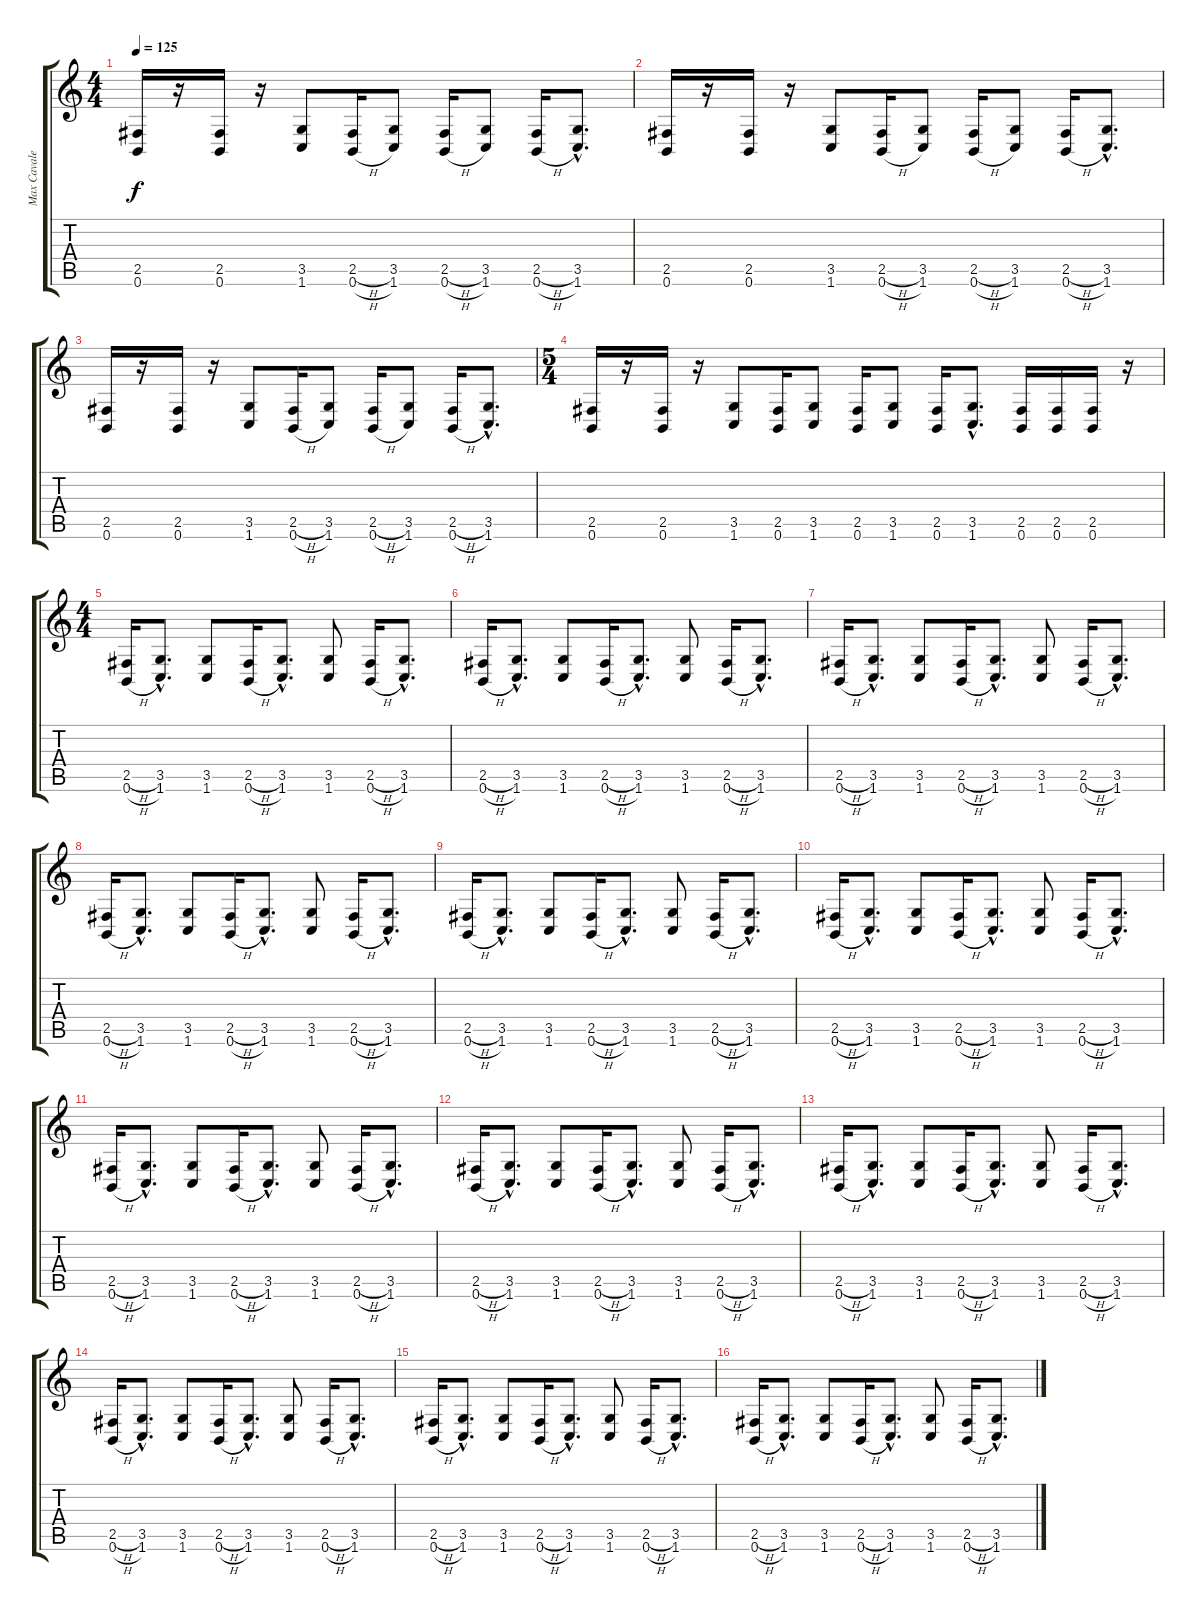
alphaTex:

\track ("Max Cavalera" "Max Cavale") {instrument distortionguitar}
\staff {score tabs}
\tuning (B3 Gb3 D3 A2 E2 B1) {hide}
\ts (4 4)
\tempo 125
\clef g2
\ks c
(2.5 0.6).16{dy f} r.16 (2.5 0.6).16 r.16 (3.5 1.6).8 (2.5{h} 0.6{h}).16 (3.5 1.6).8 (2.5{h} 0.6{h}).16 (3.5 1.6).8 (2.5{h} 0.6{h}).16 (3.5{hac} 1.6{hac}).8{d} |
(2.5 0.6).16 r.16 (2.5 0.6).16 r.16 (3.5 1.6).8 (2.5{h} 0.6{h}).16 (3.5 1.6).8 (2.5{h} 0.6{h}).16 (3.5 1.6).8 (2.5{h} 0.6{h}).16 (3.5{hac} 1.6{hac}).8{d} |
(2.5 0.6).16 r.16 (2.5 0.6).16 r.16 (3.5 1.6).8 (2.5{h} 0.6{h}).16 (3.5 1.6).8 (2.5{h} 0.6{h}).16 (3.5 1.6).8 (2.5{h} 0.6{h}).16 (3.5{hac} 1.6{hac}).8{d} |
\ts (5 4)
(2.5 0.6).16 r.16 (2.5 0.6).16 r.16 (3.5 1.6).8 (2.5 0.6).16 (3.5 1.6).8 (2.5 0.6).16 (3.5 1.6).8 (2.5 0.6).16 (3.5{hac} 1.6{hac}).8{d} (2.5 0.6).16 (2.5 0.6).16 (2.5 0.6).16 r.16 |
\ts (4 4)
(2.5{h} 0.6{h}).16 (3.5{hac} 1.6{hac}).8{d} (3.5 1.6).8 (2.5{h} 0.6{h}).16 (3.5{hac} 1.6{hac}).8{d} (3.5 1.6).8 (2.5{h} 0.6{h}).16 (3.5{hac} 1.6{hac}).8{d} |
(2.5{h} 0.6{h}).16 (3.5{hac} 1.6{hac}).8{d} (3.5 1.6).8 (2.5{h} 0.6{h}).16 (3.5{hac} 1.6{hac}).8{d} (3.5 1.6).8 (2.5{h} 0.6{h}).16 (3.5{hac} 1.6{hac}).8{d} |
(2.5{h} 0.6{h}).16 (3.5{hac} 1.6{hac}).8{d} (3.5 1.6).8 (2.5{h} 0.6{h}).16 (3.5{hac} 1.6{hac}).8{d} (3.5 1.6).8 (2.5{h} 0.6{h}).16 (3.5{hac} 1.6{hac}).8{d} |
(2.5{h} 0.6{h}).16 (3.5{hac} 1.6{hac}).8{d} (3.5 1.6).8 (2.5{h} 0.6{h}).16 (3.5{hac} 1.6{hac}).8{d} (3.5 1.6).8 (2.5{h} 0.6{h}).16 (3.5{hac} 1.6{hac}).8{d} |
(2.5{h} 0.6{h}).16 (3.5{hac} 1.6{hac}).8{d} (3.5 1.6).8 (2.5{h} 0.6{h}).16 (3.5{hac} 1.6{hac}).8{d} (3.5 1.6).8 (2.5{h} 0.6{h}).16 (3.5{hac} 1.6{hac}).8{d} |
(2.5{h} 0.6{h}).16 (3.5{hac} 1.6{hac}).8{d} (3.5 1.6).8 (2.5{h} 0.6{h}).16 (3.5{hac} 1.6{hac}).8{d} (3.5 1.6).8 (2.5{h} 0.6{h}).16 (3.5{hac} 1.6{hac}).8{d} |
(2.5{h} 0.6{h}).16 (3.5{hac} 1.6{hac}).8{d} (3.5 1.6).8 (2.5{h} 0.6{h}).16 (3.5{hac} 1.6{hac}).8{d} (3.5 1.6).8 (2.5{h} 0.6{h}).16 (3.5{hac} 1.6{hac}).8{d} |
(2.5{h} 0.6{h}).16 (3.5{hac} 1.6{hac}).8{d} (3.5 1.6).8 (2.5{h} 0.6{h}).16 (3.5{hac} 1.6{hac}).8{d} (3.5 1.6).8 (2.5{h} 0.6{h}).16 (3.5{hac} 1.6{hac}).8{d} |
(2.5{h} 0.6{h}).16 (3.5{hac} 1.6{hac}).8{d} (3.5 1.6).8 (2.5{h} 0.6{h}).16 (3.5{hac} 1.6{hac}).8{d} (3.5 1.6).8 (2.5{h} 0.6{h}).16 (3.5{hac} 1.6{hac}).8{d} |
(2.5{h} 0.6{h}).16 (3.5{hac} 1.6{hac}).8{d} (3.5 1.6).8 (2.5{h} 0.6{h}).16 (3.5{hac} 1.6{hac}).8{d} (3.5 1.6).8 (2.5{h} 0.6{h}).16 (3.5{hac} 1.6{hac}).8{d} |
(2.5{h} 0.6{h}).16 (3.5{hac} 1.6{hac}).8{d} (3.5 1.6).8 (2.5{h} 0.6{h}).16 (3.5{hac} 1.6{hac}).8{d} (3.5 1.6).8 (2.5{h} 0.6{h}).16 (3.5{hac} 1.6{hac}).8{d} |
(2.5{h} 0.6{h}).16 (3.5{hac} 1.6{hac}).8{d} (3.5 1.6).8 (2.5{h} 0.6{h}).16 (3.5{hac} 1.6{hac}).8{d} (3.5 1.6).8 (2.5{h} 0.6{h}).16 (3.5{hac} 1.6{hac}).8{d}
